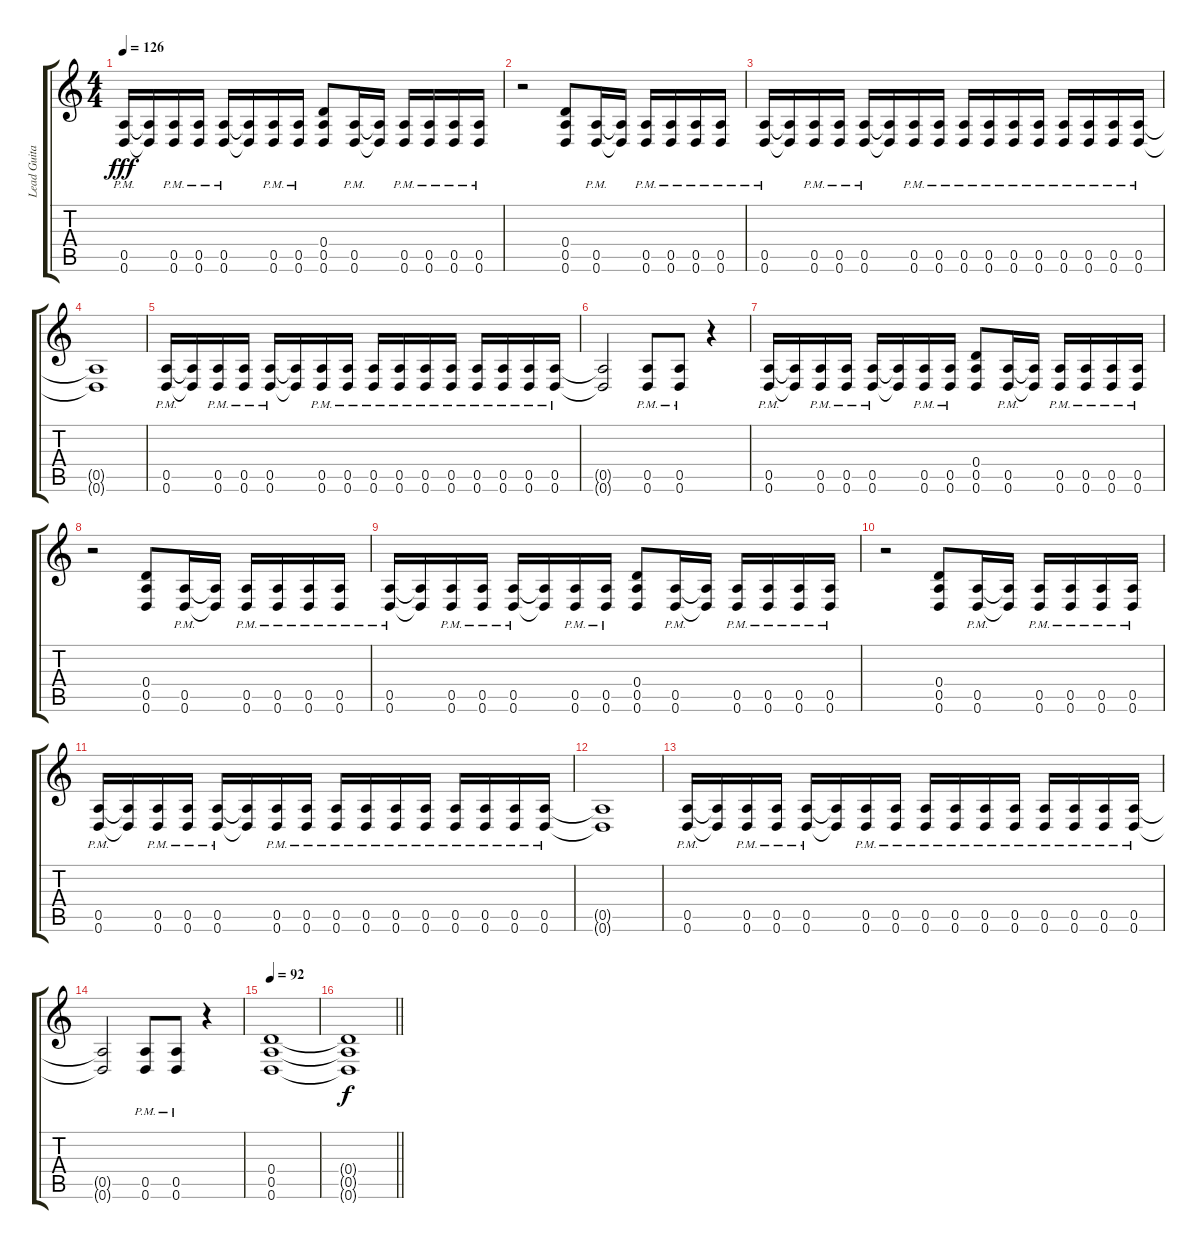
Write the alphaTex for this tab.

\track ("Lead Guitar" "Lead Guita") {instrument distortionguitar}
\staff {score tabs}
\tuning (D4 B3 G3 D3 A2 D2) {hide}
\ts (4 4)
\tempo 126
\clef g2
\ks c
(0.5{pm} 0.6).16{dy fff} (0.5{t} 0.6{t}).16 (0.5{pm} 0.6).16 (0.5{pm} 0.6).16 (0.5{pm} 0.6).16 (0.5{t} 0.6{t}).16 (0.5{pm} 0.6).16 (0.5{pm} 0.6).16 (0.4 0.5 0.6).8 (0.5{pm} 0.6).16 (0.5{t} 0.6{t}).16 (0.5{pm} 0.6).16 (0.5{pm} 0.6).16 (0.5{pm} 0.6).16 (0.5{pm} 0.6).16 |
r.2 (0.4 0.5 0.6).8 (0.5{pm} 0.6).16 (0.5{t} 0.6{t}).16 (0.5{pm} 0.6).16 (0.5{pm} 0.6).16 (0.5{pm} 0.6).16 (0.5{pm} 0.6).16 |
(0.5{pm} 0.6{pm}).16 (0.5{t} 0.6{t}).16 (0.5{pm} 0.6{pm}).16 (0.5{pm} 0.6{pm}).16 (0.5{pm} 0.6{pm}).16 (0.5{t} 0.6{t}).16 (0.5{pm} 0.6{pm}).16 (0.5{pm} 0.6{pm}).16 (0.5{pm} 0.6{pm}).16 (0.5{pm} 0.6{pm}).16 (0.5{pm} 0.6{pm}).16 (0.5{pm} 0.6{pm}).16 (0.5{pm} 0.6{pm}).16 (0.5{pm} 0.6{pm}).16 (0.5{pm} 0.6{pm}).16 (0.5{pm} 0.6{pm}).16 |
(0.5{t} 0.6{t}).1 |
(0.5{pm} 0.6{pm}).16 (0.5{t} 0.6{t}).16 (0.5{pm} 0.6{pm}).16 (0.5{pm} 0.6{pm}).16 (0.5{pm} 0.6{pm}).16 (0.5{t} 0.6{t}).16 (0.5{pm} 0.6{pm}).16 (0.5{pm} 0.6{pm}).16 (0.5{pm} 0.6{pm}).16 (0.5{pm} 0.6{pm}).16 (0.5{pm} 0.6{pm}).16 (0.5{pm} 0.6{pm}).16 (0.5{pm} 0.6{pm}).16 (0.5{pm} 0.6{pm}).16 (0.5{pm} 0.6{pm}).16 (0.5{pm} 0.6{pm}).16 |
(0.5{t} 0.6{t}).2 (0.5{pm} 0.6{pm}).8 (0.5{pm} 0.6{pm}).8 r.4 |
(0.5{pm} 0.6).16 (0.5{t} 0.6{t}).16 (0.5{pm} 0.6).16 (0.5{pm} 0.6).16 (0.5{pm} 0.6).16 (0.5{t} 0.6{t}).16 (0.5{pm} 0.6).16 (0.5{pm} 0.6).16 (0.4 0.5 0.6).8 (0.5{pm} 0.6).16 (0.5{t} 0.6{t}).16 (0.5{pm} 0.6).16 (0.5{pm} 0.6).16 (0.5{pm} 0.6).16 (0.5{pm} 0.6).16 |
r.2 (0.4 0.5 0.6).8 (0.5{pm} 0.6).16 (0.5{t} 0.6{t}).16 (0.5{pm} 0.6).16 (0.5{pm} 0.6).16 (0.5{pm} 0.6).16 (0.5{pm} 0.6).16 |
(0.5{pm} 0.6).16 (0.5{t} 0.6{t}).16 (0.5{pm} 0.6).16 (0.5{pm} 0.6).16 (0.5{pm} 0.6).16 (0.5{t} 0.6{t}).16 (0.5{pm} 0.6).16 (0.5{pm} 0.6).16 (0.4 0.5 0.6).8 (0.5{pm} 0.6).16 (0.5{t} 0.6{t}).16 (0.5{pm} 0.6).16 (0.5{pm} 0.6).16 (0.5{pm} 0.6).16 (0.5{pm} 0.6).16 |
r.2 (0.4 0.5 0.6).8 (0.5{pm} 0.6).16 (0.5{t} 0.6{t}).16 (0.5{pm} 0.6).16 (0.5{pm} 0.6).16 (0.5{pm} 0.6).16 (0.5{pm} 0.6).16 |
(0.5{pm} 0.6{pm}).16 (0.5{t} 0.6{t}).16 (0.5{pm} 0.6{pm}).16 (0.5{pm} 0.6{pm}).16 (0.5{pm} 0.6{pm}).16 (0.5{t} 0.6{t}).16 (0.5{pm} 0.6{pm}).16 (0.5{pm} 0.6{pm}).16 (0.5{pm} 0.6{pm}).16 (0.5{pm} 0.6{pm}).16 (0.5{pm} 0.6{pm}).16 (0.5{pm} 0.6{pm}).16 (0.5{pm} 0.6{pm}).16 (0.5{pm} 0.6{pm}).16 (0.5{pm} 0.6{pm}).16 (0.5{pm} 0.6{pm}).16 |
(0.5{t} 0.6{t}).1 |
(0.5{pm} 0.6{pm}).16 (0.5{t} 0.6{t}).16 (0.5{pm} 0.6{pm}).16 (0.5{pm} 0.6{pm}).16 (0.5{pm} 0.6{pm}).16 (0.5{t} 0.6{t}).16 (0.5{pm} 0.6{pm}).16 (0.5{pm} 0.6{pm}).16 (0.5{pm} 0.6{pm}).16 (0.5{pm} 0.6{pm}).16 (0.5{pm} 0.6{pm}).16 (0.5{pm} 0.6{pm}).16 (0.5{pm} 0.6{pm}).16 (0.5{pm} 0.6{pm}).16 (0.5{pm} 0.6{pm}).16 (0.5{pm} 0.6{pm}).16 |
(0.5{t} 0.6{t}).2 (0.5{pm} 0.6{pm}).8 (0.5{pm} 0.6{pm}).8 r.4 |
\tempo 92
(0.4 0.5 0.6).1 |
\barLineRight lightlight
(0.4{t} 0.5{t} 0.6{t}).1{dy f volume 0}
